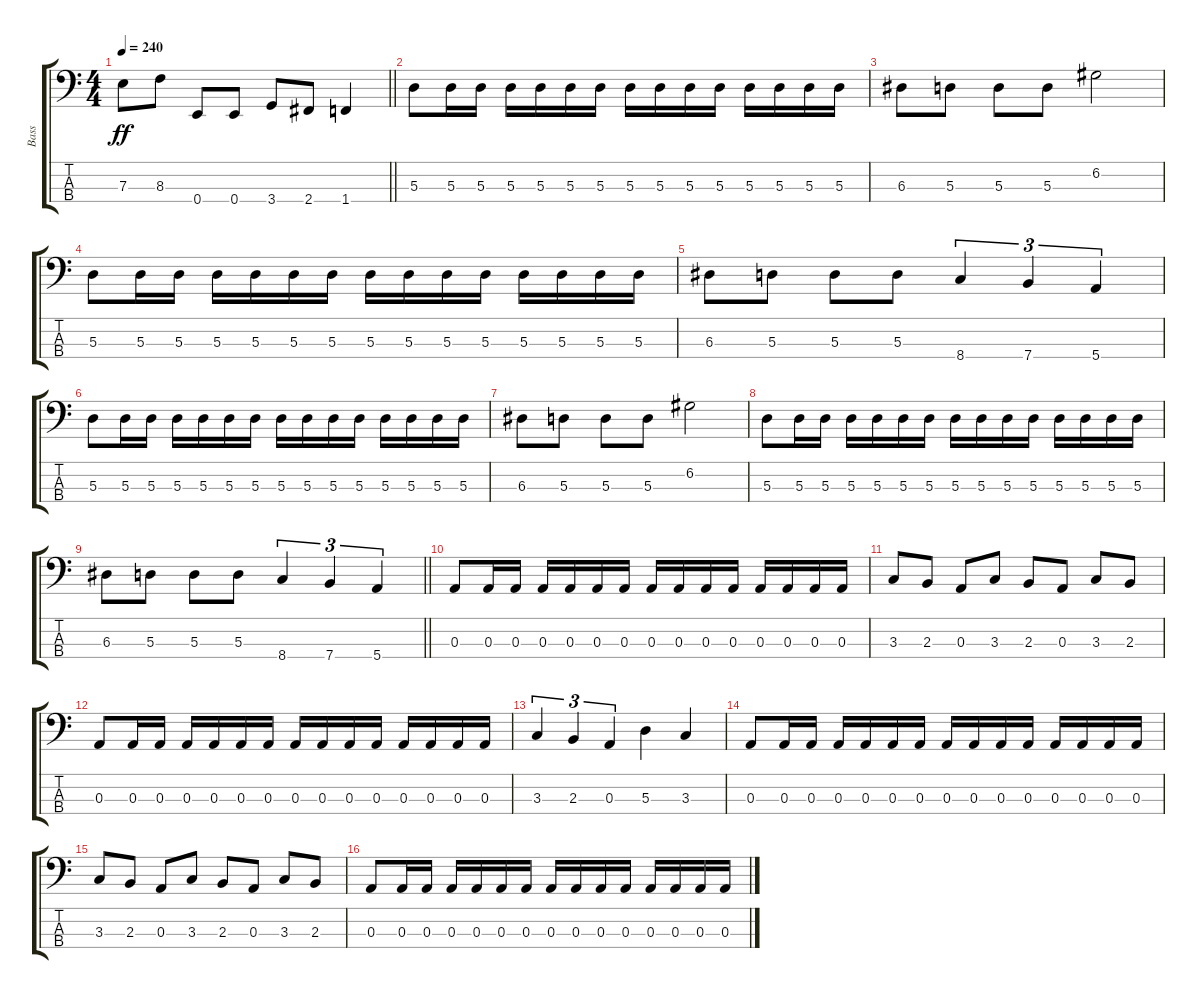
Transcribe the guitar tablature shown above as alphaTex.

\track ("Bass" "Bass") {instrument electricbasspick}
\staff {score tabs}
\tuning (G2 D2 A1 E1) {hide}
\ts (4 4)
\tempo 240
\clef f4
\barLineRight lightlight
\ks c
7.3.8{dy ff} 8.3.8 0.4.8 0.4.8 3.4.8 2.4.8 1.4.4 |
5.3.8 5.3.16 5.3.16 5.3.16 5.3.16 5.3.16 5.3.16 5.3.16 5.3.16 5.3.16 5.3.16 5.3.16 5.3.16 5.3.16 5.3.16 |
6.3.8 5.3.8 5.3.8 5.3.8 6.2.2 |
5.3.8 5.3.16 5.3.16 5.3.16 5.3.16 5.3.16 5.3.16 5.3.16 5.3.16 5.3.16 5.3.16 5.3.16 5.3.16 5.3.16 5.3.16 |
6.3.8 5.3.8 5.3.8 5.3.8 8.4.4{tu (3 2)} 7.4.4{tu (3 2)} 5.4.4{tu (3 2)} |
5.3.8 5.3.16 5.3.16 5.3.16 5.3.16 5.3.16 5.3.16 5.3.16 5.3.16 5.3.16 5.3.16 5.3.16 5.3.16 5.3.16 5.3.16 |
6.3.8 5.3.8 5.3.8 5.3.8 6.2.2 |
5.3.8 5.3.16 5.3.16 5.3.16 5.3.16 5.3.16 5.3.16 5.3.16 5.3.16 5.3.16 5.3.16 5.3.16 5.3.16 5.3.16 5.3.16 |
\barLineRight lightlight
6.3.8 5.3.8 5.3.8 5.3.8 8.4.4{tu (3 2)} 7.4.4{tu (3 2)} 5.4.4{tu (3 2)} |
0.3.8 0.3.16 0.3.16 0.3.16 0.3.16 0.3.16 0.3.16 0.3.16 0.3.16 0.3.16 0.3.16 0.3.16 0.3.16 0.3.16 0.3.16 |
3.3.8 2.3.8 0.3.8 3.3.8 2.3.8 0.3.8 3.3.8 2.3.8 |
0.3.8 0.3.16 0.3.16 0.3.16 0.3.16 0.3.16 0.3.16 0.3.16 0.3.16 0.3.16 0.3.16 0.3.16 0.3.16 0.3.16 0.3.16 |
3.3.4{tu (3 2)} 2.3.4{tu (3 2)} 0.3.4{tu (3 2)} 5.3.4 3.3.4 |
0.3.8 0.3.16 0.3.16 0.3.16 0.3.16 0.3.16 0.3.16 0.3.16 0.3.16 0.3.16 0.3.16 0.3.16 0.3.16 0.3.16 0.3.16 |
3.3.8 2.3.8 0.3.8 3.3.8 2.3.8 0.3.8 3.3.8 2.3.8 |
0.3.8 0.3.16 0.3.16 0.3.16 0.3.16 0.3.16 0.3.16 0.3.16 0.3.16 0.3.16 0.3.16 0.3.16 0.3.16 0.3.16 0.3.16
